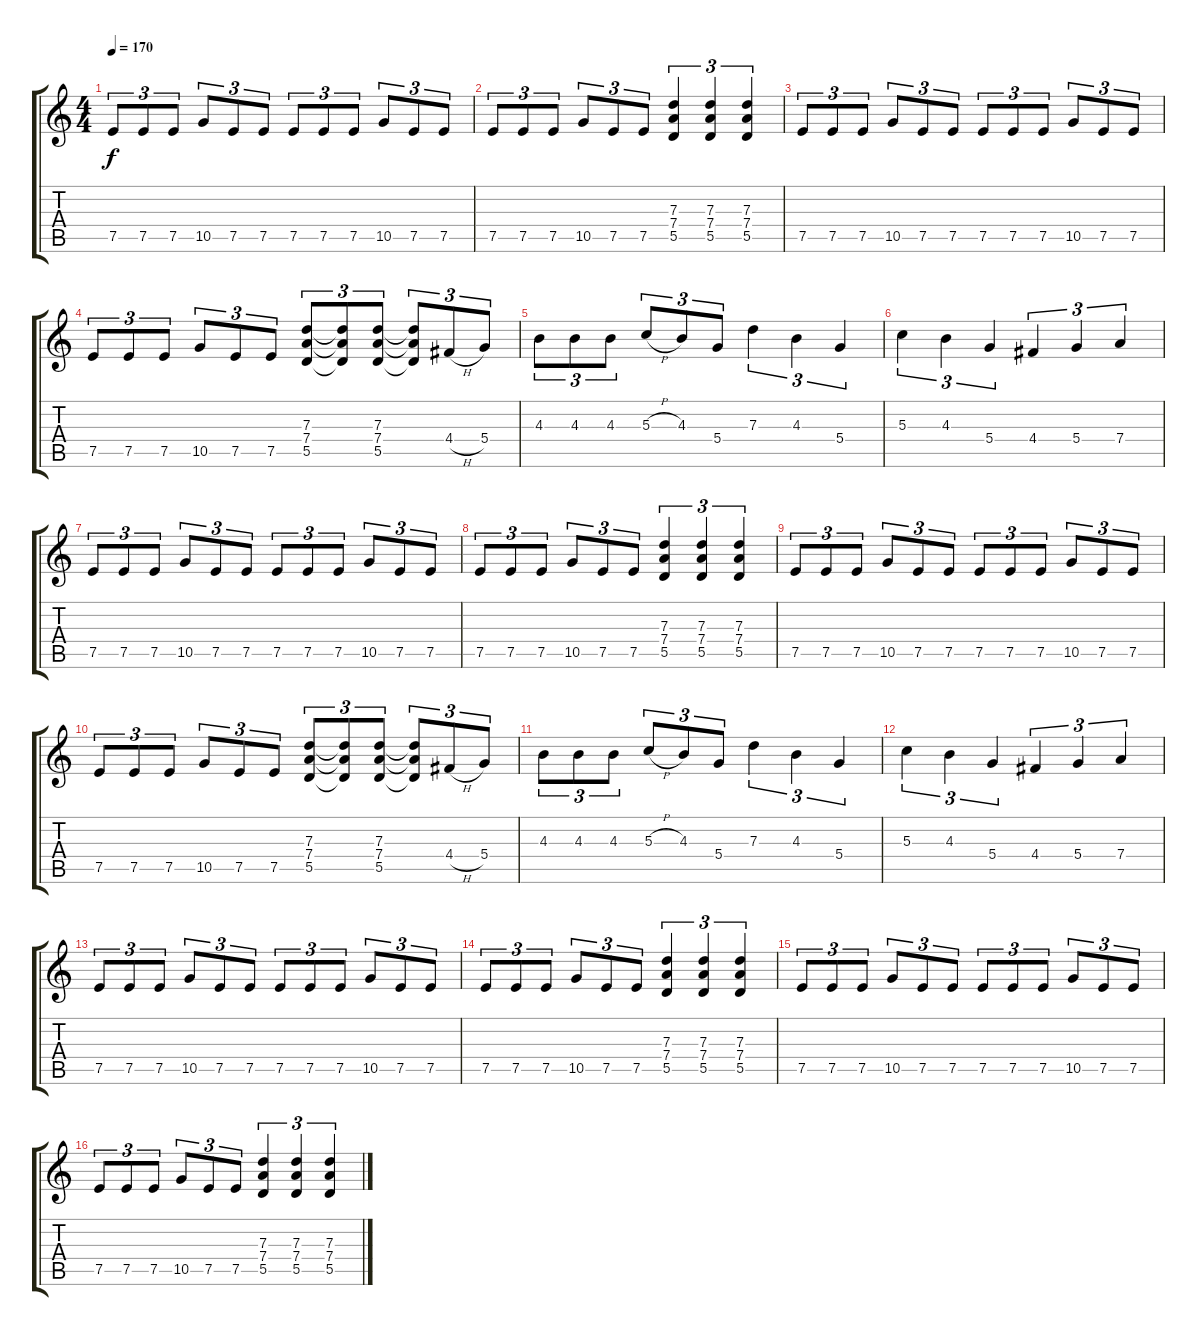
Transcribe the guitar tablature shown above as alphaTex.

\track "" {instrument overdrivenguitar}
\staff {score tabs}
\tuning (E4 B3 G3 D3 A2 E2) {hide}
\ts (4 4)
\tempo 170
\clef g2
\ks c
7.5.8{tu (3 2) dy f} 7.5.8{tu (3 2)} 7.5.8{tu (3 2)} 10.5.8{tu (3 2)} 7.5.8{tu (3 2)} 7.5.8{tu (3 2)} 7.5.8{tu (3 2)} 7.5.8{tu (3 2)} 7.5.8{tu (3 2)} 10.5.8{tu (3 2)} 7.5.8{tu (3 2)} 7.5.8{tu (3 2)} |
7.5.8{tu (3 2)} 7.5.8{tu (3 2)} 7.5.8{tu (3 2)} 10.5.8{tu (3 2)} 7.5.8{tu (3 2)} 7.5.8{tu (3 2)} (7.3 7.4 5.5).4{tu (3 2)} (7.3 7.4 5.5).4{tu (3 2)} (7.3 7.4 5.5).4{tu (3 2)} |
7.5.8{tu (3 2)} 7.5.8{tu (3 2)} 7.5.8{tu (3 2)} 10.5.8{tu (3 2)} 7.5.8{tu (3 2)} 7.5.8{tu (3 2)} 7.5.8{tu (3 2)} 7.5.8{tu (3 2)} 7.5.8{tu (3 2)} 10.5.8{tu (3 2)} 7.5.8{tu (3 2)} 7.5.8{tu (3 2)} |
7.5.8{tu (3 2)} 7.5.8{tu (3 2)} 7.5.8{tu (3 2)} 10.5.8{tu (3 2)} 7.5.8{tu (3 2)} 7.5.8{tu (3 2)} (7.3 7.4 5.5).8{tu (3 2)} (7.3{t} 7.4{t} 5.5{t}).8{tu (3 2)} (7.3 7.4 5.5).8{tu (3 2)} (7.3{t} 7.4{t} 5.5{t}).8{tu (3 2)} 4.4{h}.8{tu (3 2)} 5.4.8{tu (3 2)} |
4.3.8{tu (3 2)} 4.3.8{tu (3 2)} 4.3.8{tu (3 2)} 5.3{h}.8{tu (3 2)} 4.3.8{tu (3 2)} 5.4.8{tu (3 2)} 7.3.4{tu (3 2)} 4.3.4{tu (3 2)} 5.4.4{tu (3 2)} |
5.3.4{tu (3 2)} 4.3.4{tu (3 2)} 5.4.4{tu (3 2)} 4.4.4{tu (3 2)} 5.4.4{tu (3 2)} 7.4.4{tu (3 2)} |
7.5.8{tu (3 2)} 7.5.8{tu (3 2)} 7.5.8{tu (3 2)} 10.5.8{tu (3 2)} 7.5.8{tu (3 2)} 7.5.8{tu (3 2)} 7.5.8{tu (3 2)} 7.5.8{tu (3 2)} 7.5.8{tu (3 2)} 10.5.8{tu (3 2)} 7.5.8{tu (3 2)} 7.5.8{tu (3 2)} |
7.5.8{tu (3 2)} 7.5.8{tu (3 2)} 7.5.8{tu (3 2)} 10.5.8{tu (3 2)} 7.5.8{tu (3 2)} 7.5.8{tu (3 2)} (7.3 7.4 5.5).4{tu (3 2)} (7.3 7.4 5.5).4{tu (3 2)} (7.3 7.4 5.5).4{tu (3 2)} |
7.5.8{tu (3 2)} 7.5.8{tu (3 2)} 7.5.8{tu (3 2)} 10.5.8{tu (3 2)} 7.5.8{tu (3 2)} 7.5.8{tu (3 2)} 7.5.8{tu (3 2)} 7.5.8{tu (3 2)} 7.5.8{tu (3 2)} 10.5.8{tu (3 2)} 7.5.8{tu (3 2)} 7.5.8{tu (3 2)} |
7.5.8{tu (3 2)} 7.5.8{tu (3 2)} 7.5.8{tu (3 2)} 10.5.8{tu (3 2)} 7.5.8{tu (3 2)} 7.5.8{tu (3 2)} (7.3 7.4 5.5).8{tu (3 2)} (7.3{t} 7.4{t} 5.5{t}).8{tu (3 2)} (7.3 7.4 5.5).8{tu (3 2)} (7.3{t} 7.4{t} 5.5{t}).8{tu (3 2)} 4.4{h}.8{tu (3 2)} 5.4.8{tu (3 2)} |
4.3.8{tu (3 2)} 4.3.8{tu (3 2)} 4.3.8{tu (3 2)} 5.3{h}.8{tu (3 2)} 4.3.8{tu (3 2)} 5.4.8{tu (3 2)} 7.3.4{tu (3 2)} 4.3.4{tu (3 2)} 5.4.4{tu (3 2)} |
5.3.4{tu (3 2)} 4.3.4{tu (3 2)} 5.4.4{tu (3 2)} 4.4.4{tu (3 2)} 5.4.4{tu (3 2)} 7.4.4{tu (3 2)} |
7.5.8{tu (3 2)} 7.5.8{tu (3 2)} 7.5.8{tu (3 2)} 10.5.8{tu (3 2)} 7.5.8{tu (3 2)} 7.5.8{tu (3 2)} 7.5.8{tu (3 2)} 7.5.8{tu (3 2)} 7.5.8{tu (3 2)} 10.5.8{tu (3 2)} 7.5.8{tu (3 2)} 7.5.8{tu (3 2)} |
7.5.8{tu (3 2)} 7.5.8{tu (3 2)} 7.5.8{tu (3 2)} 10.5.8{tu (3 2)} 7.5.8{tu (3 2)} 7.5.8{tu (3 2)} (7.3 7.4 5.5).4{tu (3 2)} (7.3 7.4 5.5).4{tu (3 2)} (7.3 7.4 5.5).4{tu (3 2)} |
7.5.8{tu (3 2)} 7.5.8{tu (3 2)} 7.5.8{tu (3 2)} 10.5.8{tu (3 2)} 7.5.8{tu (3 2)} 7.5.8{tu (3 2)} 7.5.8{tu (3 2)} 7.5.8{tu (3 2)} 7.5.8{tu (3 2)} 10.5.8{tu (3 2)} 7.5.8{tu (3 2)} 7.5.8{tu (3 2)} |
7.5.8{tu (3 2)} 7.5.8{tu (3 2)} 7.5.8{tu (3 2)} 10.5.8{tu (3 2)} 7.5.8{tu (3 2)} 7.5.8{tu (3 2)} (7.3 7.4 5.5).4{tu (3 2)} (7.3 7.4 5.5).4{tu (3 2)} (7.3 7.4 5.5).4{tu (3 2)}
